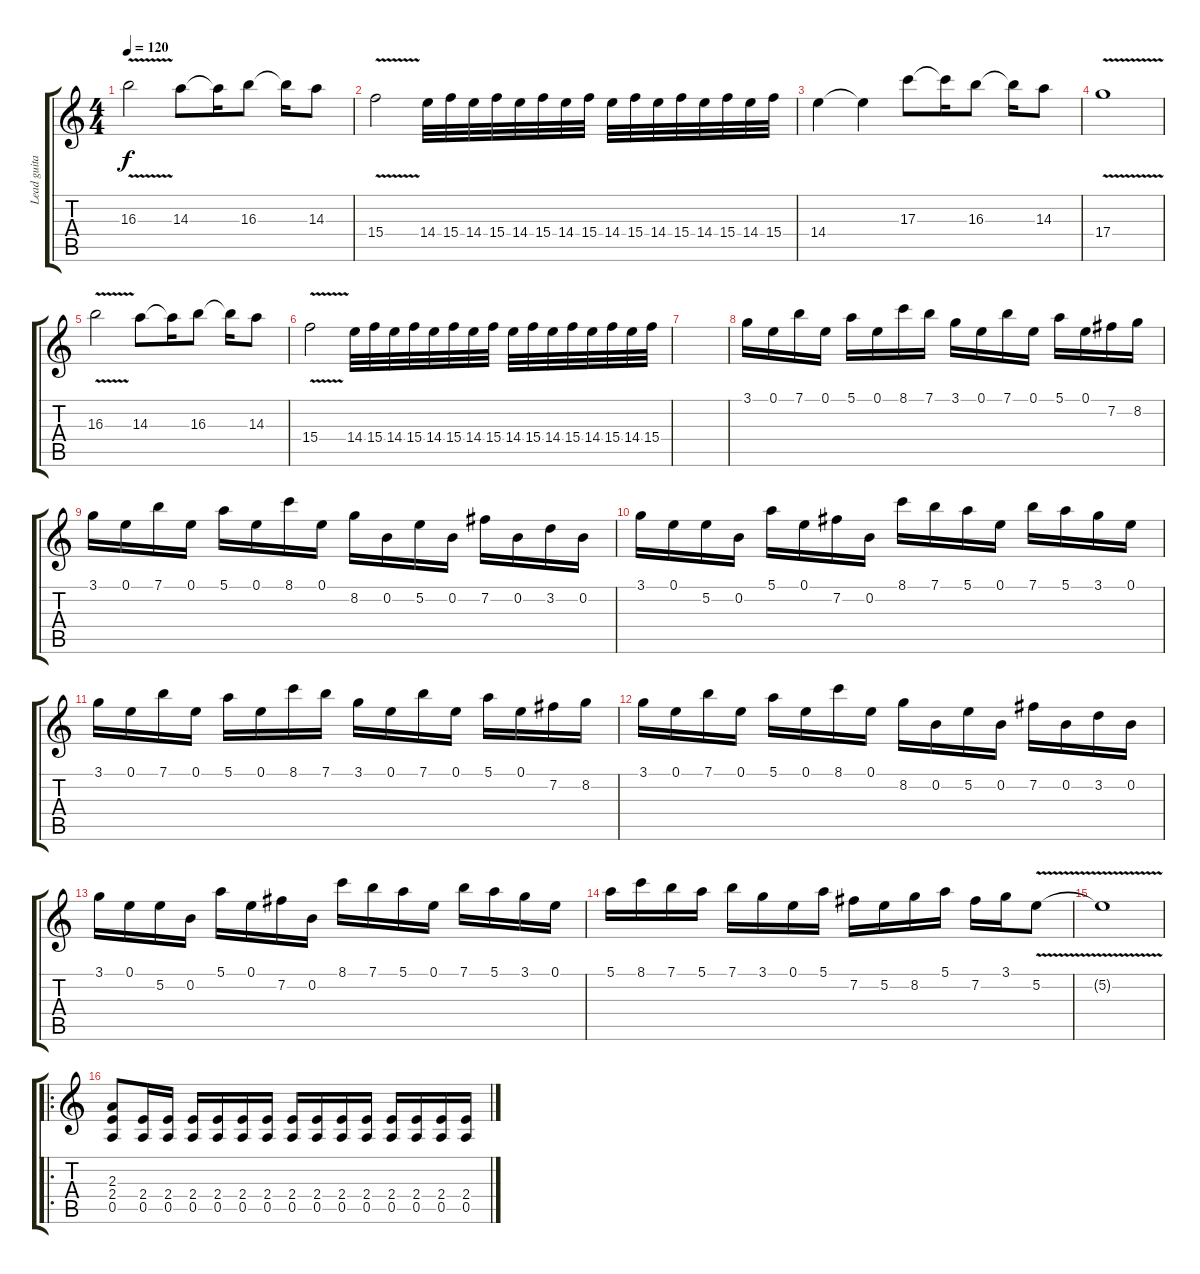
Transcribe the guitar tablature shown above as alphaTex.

\track ("Lead guitar " "Lead guita") {instrument overdrivenguitar}
\staff {score tabs}
\tuning (E4 B3 G3 D3 A2 E2) {hide}
\ts (4 4)
\tempo 120
\clef g2
\ks c
16.3{v}.2{dy f} 14.3.8 14.3{t}.16 16.3.8 16.3{t}.16 14.3.8 |
15.4{v}.2 14.4.32 15.4.32 14.4.32 15.4.32 14.4.32 15.4.32 14.4.32 15.4.32 14.4.32 15.4.32 14.4.32 15.4.32 14.4.32 15.4.32 14.4.32 15.4.32 |
14.4.4 14.4{t}.4 17.3.8 17.3{t}.16 16.3.8 16.3{t}.16 14.3.8 |
17.4{v}.1 |
16.3{v}.2 14.3.8 14.3{t}.16 16.3.8 16.3{t}.16 14.3.8 |
15.4{v}.2 14.4.32 15.4.32 14.4.32 15.4.32 14.4.32 15.4.32 14.4.32 15.4.32 14.4.32 15.4.32 14.4.32 15.4.32 14.4.32 15.4.32 14.4.32 15.4.32 |
|
3.1.16 0.1.16 7.1.16 0.1.16 5.1.16 0.1.16 8.1.16 7.1.16 3.1.16 0.1.16 7.1.16 0.1.16 5.1.16 0.1.16 7.2.16 8.2.16 |
3.1.16 0.1.16 7.1.16 0.1.16 5.1.16 0.1.16 8.1.16 0.1.16 8.2.16 0.2.16 5.2.16 0.2.16 7.2.16 0.2.16 3.2.16 0.2.16 |
3.1.16 0.1.16 5.2.16 0.2.16 5.1.16 0.1.16 7.2.16 0.2.16 8.1.16 7.1.16 5.1.16 0.1.16 7.1.16 5.1.16 3.1.16 0.1.16 |
3.1.16 0.1.16 7.1.16 0.1.16 5.1.16 0.1.16 8.1.16 7.1.16 3.1.16 0.1.16 7.1.16 0.1.16 5.1.16 0.1.16 7.2.16 8.2.16 |
3.1.16 0.1.16 7.1.16 0.1.16 5.1.16 0.1.16 8.1.16 0.1.16 8.2.16 0.2.16 5.2.16 0.2.16 7.2.16 0.2.16 3.2.16 0.2.16 |
3.1.16 0.1.16 5.2.16 0.2.16 5.1.16 0.1.16 7.2.16 0.2.16 8.1.16 7.1.16 5.1.16 0.1.16 7.1.16 5.1.16 3.1.16 0.1.16 |
5.1.16 8.1.16 7.1.16 5.1.16 7.1.16 3.1.16 0.1.16 5.1.16 7.2.16 5.2.16 8.2.16 5.1.16 7.2.16 3.1.16 5.2{v}.8 |
5.2{t}.1 |
\ro
(2.3 2.4 0.5).8 (2.4 0.5).16 (2.4 0.5).16 (2.4 0.5).16 (2.4 0.5).16 (2.4 0.5).16 (2.4 0.5).16 (2.4 0.5).16 (2.4 0.5).16 (2.4 0.5).16 (2.4 0.5).16 (2.4 0.5).16 (2.4 0.5).16 (2.4 0.5).16 (2.4 0.5).16
